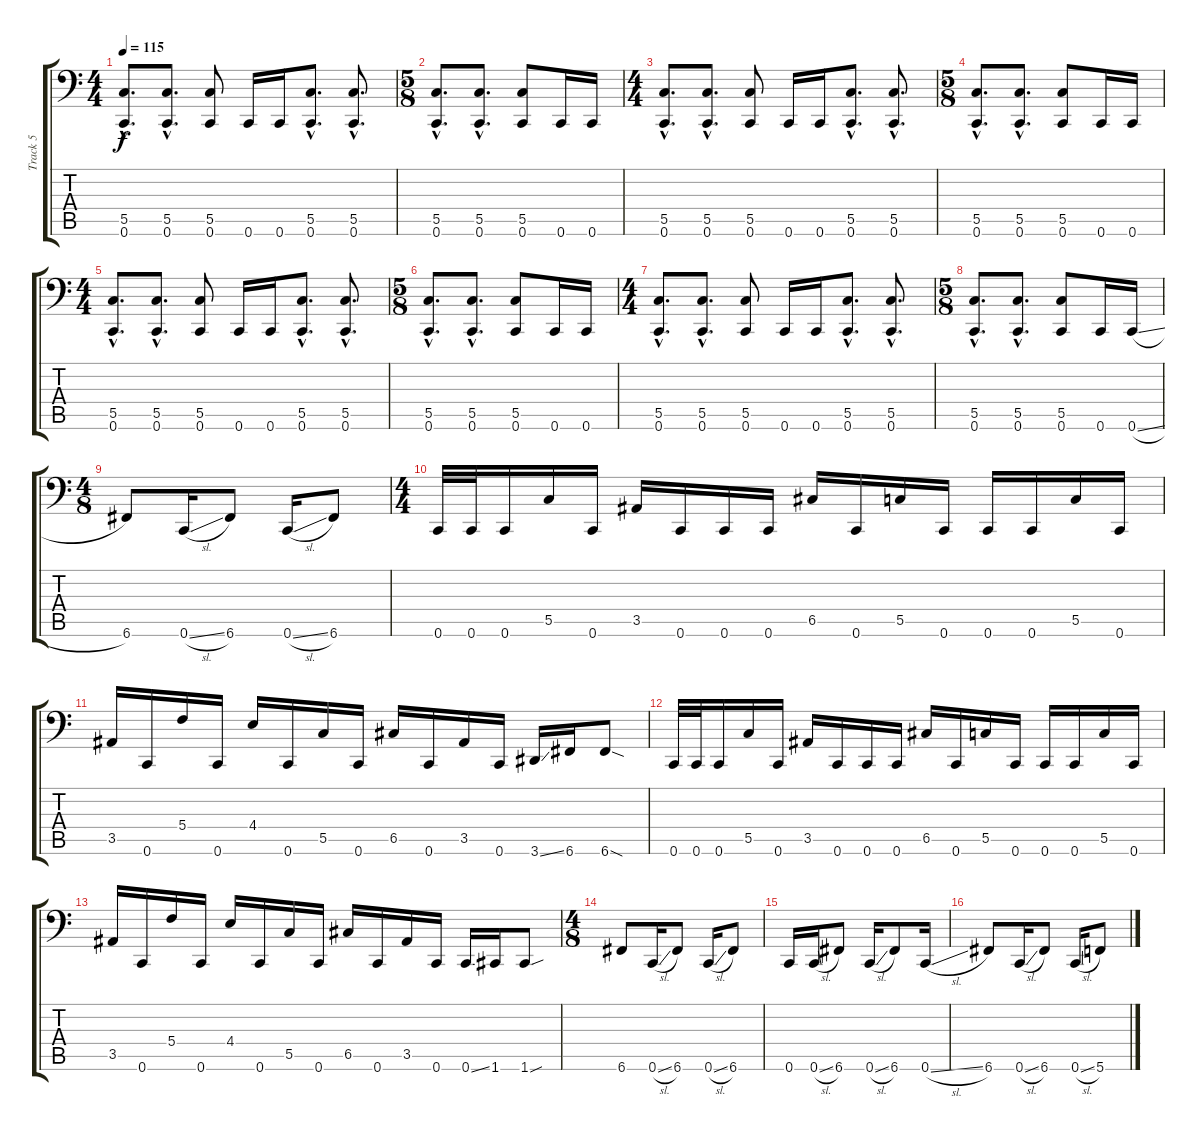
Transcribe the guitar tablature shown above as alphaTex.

\track ("Track 5" "Track 5") {instrument electricbassfinger}
\staff {score tabs}
\tuning (D3 Bb2 F2 C2 G1 C1) {hide}
\ts (4 4)
\tempo 115
\clef f4
\ks c
(5.5{hac} 0.6{hac}).8{d dy f instrument electricbassfinger} (5.5{hac} 0.6{hac}).8{d} (5.5 0.6).8 0.6.16 0.6.16 (5.5{hac} 0.6{hac}).8{d} (5.5{hac} 0.6{hac}).8{d} |
\ts (5 8)
(5.5{hac} 0.6{hac}).8{d} (5.5{hac} 0.6{hac}).8{d} (5.5 0.6).8 0.6.16 0.6.16 |
\ts (4 4)
(5.5{hac} 0.6{hac}).8{d} (5.5{hac} 0.6{hac}).8{d} (5.5 0.6).8 0.6.16 0.6.16 (5.5{hac} 0.6{hac}).8{d} (5.5{hac} 0.6{hac}).8{d} |
\ts (5 8)
(5.5{hac} 0.6{hac}).8{d} (5.5{hac} 0.6{hac}).8{d} (5.5 0.6).8 0.6.16 0.6.16 |
\ts (4 4)
(5.5{hac} 0.6{hac}).8{d} (5.5{hac} 0.6{hac}).8{d} (5.5 0.6).8 0.6.16 0.6.16 (5.5{hac} 0.6{hac}).8{d} (5.5{hac} 0.6{hac}).8{d} |
\ts (5 8)
(5.5{hac} 0.6{hac}).8{d} (5.5{hac} 0.6{hac}).8{d} (5.5 0.6).8 0.6.16 0.6.16 |
\ts (4 4)
(5.5{hac} 0.6{hac}).8{d} (5.5{hac} 0.6{hac}).8{d} (5.5 0.6).8 0.6.16 0.6.16 (5.5{hac} 0.6{hac}).8{d} (5.5{hac} 0.6{hac}).8{d} |
\ts (5 8)
(5.5{hac} 0.6{hac}).8{d} (5.5{hac} 0.6{hac}).8{d} (5.5 0.6).8 0.6.16 0.6{sl}.16 |
\ts (4 8)
6.6.8 0.6{sl}.16 6.6.8 0.6{sl}.16 6.6.8 |
\ts (4 4)
0.6.32 0.6.32 0.6.16 5.5.16 0.6.16 3.5.16 0.6.16 0.6.16 0.6.16 6.5.16 0.6.16 5.5.16 0.6.16 0.6.16 0.6.16 5.5.16 0.6.16 |
3.5.16 0.6.16 5.4.16 0.6.16 4.4.16 0.6.16 5.5.16 0.6.16 6.5.16 0.6.16 3.5.16 0.6.16 3.6{ss}.16 6.6.16 6.6{sod}.8 |
0.6.32 0.6.32 0.6.16 5.5.16 0.6.16 3.5.16 0.6.16 0.6.16 0.6.16 6.5.16 0.6.16 5.5.16 0.6.16 0.6.16 0.6.16 5.5.16 0.6.16 |
3.5.16 0.6.16 5.4.16 0.6.16 4.4.16 0.6.16 5.5.16 0.6.16 6.5.16 0.6.16 3.5.16 0.6.16 0.6{ss}.16 1.6.16 1.6{sou}.8 |
\ts (4 8)
6.6.8 0.6{sl}.16 6.6.8 0.6{sl}.16 6.6.8 |
0.6.16 0.6{sl}.16 6.6.8 0.6{sl}.16 6.6.8 0.6{sl}.16 |
6.6.8 0.6{sl}.16 6.6.8 0.6{sl}.16 5.6.8
